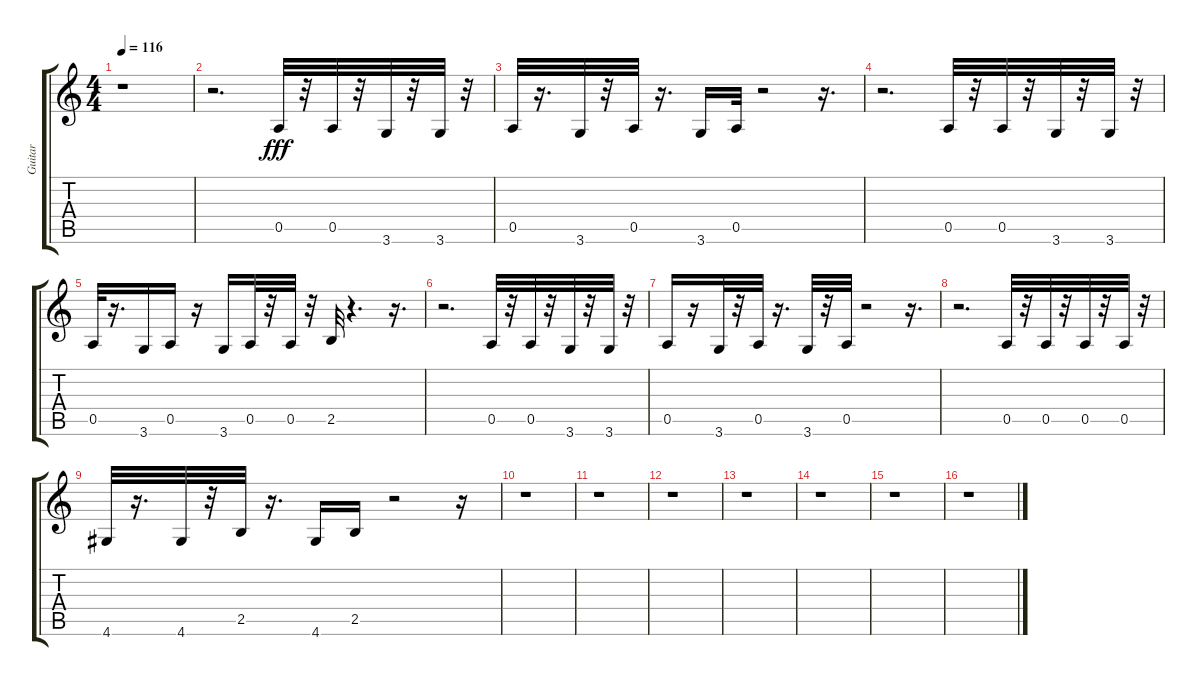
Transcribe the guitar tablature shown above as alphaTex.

\track ("Guitar" "Guitar") {instrument electricguitarmuted}
\staff {score tabs}
\tuning (E4 B3 G3 D3 A2 E2) {hide}
\ts (4 4)
\tempo 116
\clef g2
\ks c
r.1{dy fff} |
r.2{d} 0.5.32 r.32 0.5.32 r.32 3.6.32 r.32 3.6.32 r.32 |
0.5.32 r.16{d} 3.6.32 r.32 0.5.32 r.16{d} 3.6.16 0.5.32 r.2 r.16{d} |
r.2{d} 0.5.32 r.32 0.5.32 r.32 3.6.32 r.32 3.6.32 r.32 |
0.5.32 r.16{d} 3.6.16 0.5.16 r.16 3.6.16 0.5.32 r.32 0.5.32 r.32 2.5.32 r.4{d} r.16{d} |
r.2{d} 0.5.32 r.32 0.5.32 r.32 3.6.32 r.32 3.6.32 r.32 |
0.5.16 r.16 3.6.32 r.32 0.5.32 r.16{d} 3.6.32 r.32 0.5.32 r.2 r.16{d} |
r.2{d} 0.5.32 r.32 0.5.32 r.32 0.5.32 r.32 0.5.32 r.32 |
4.6.32 r.16{d} 4.6.32 r.32 2.5.32 r.16{d} 4.6.16 2.5.16 r.2 r.16 |
r.1 |
r.1 |
r.1 |
r.1 |
r.1 |
r.1 |
r.1
